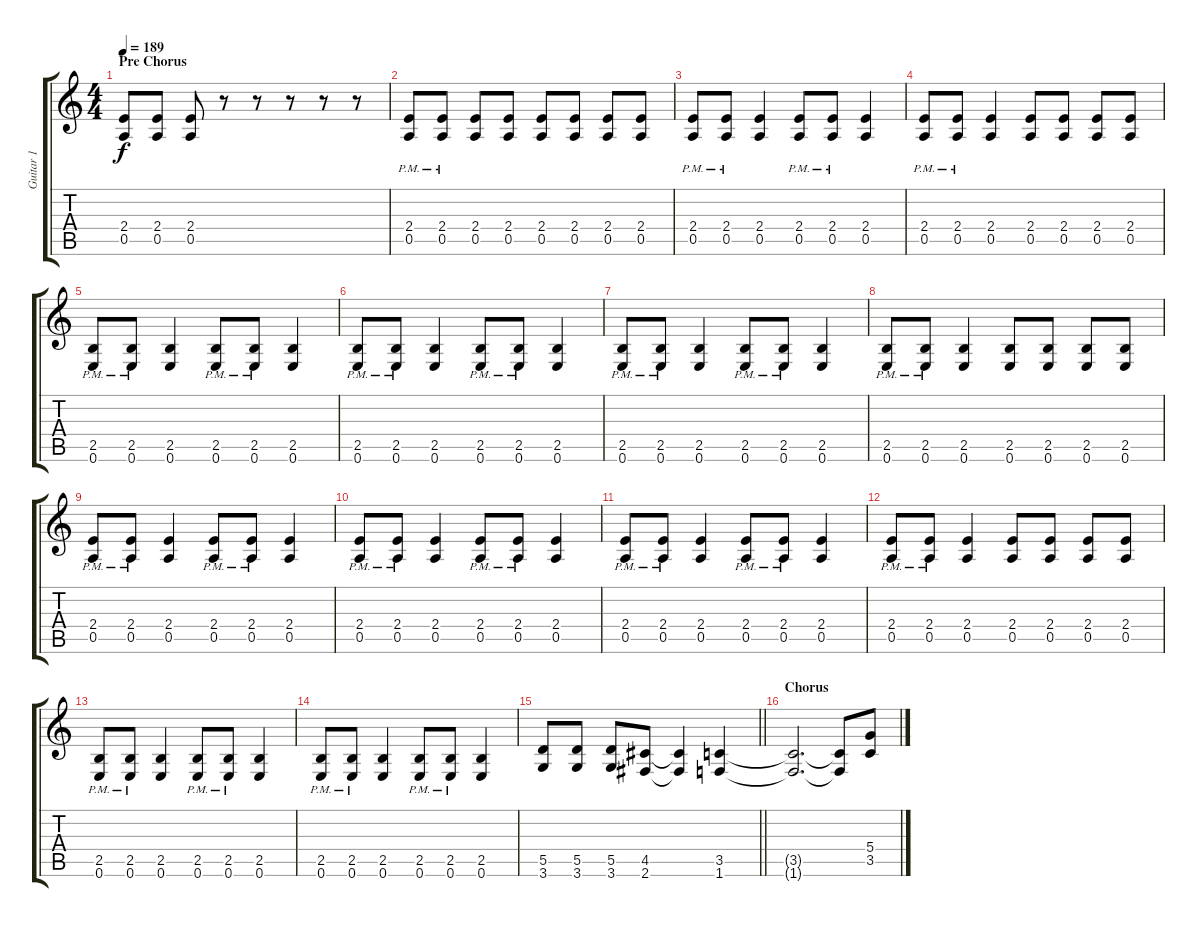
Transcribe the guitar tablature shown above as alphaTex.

\track ("Guitar 1" "Guitar 1") {instrument overdrivenguitar}
\staff {score tabs}
\tuning (E4 B3 G3 D3 A2 E2) {hide}
\ts (4 4)
\section ("" "Pre Chorus")
\tempo 189
\clef g2
\ks c
(2.4 0.5).8{dy f} (2.4 0.5).8 (2.4 0.5).8 r.8 r.8 r.8 r.8 r.8 |
(2.4{pm} 0.5{pm}).8 (2.4 0.5{pm}).8 (2.4 0.5).8 (2.4 0.5).8 (2.4 0.5).8 (2.4 0.5).8 (2.4 0.5).8 (2.4 0.5).8 |
(2.4{pm} 0.5{pm}).8 (2.4{pm} 0.5{pm}).8 (2.4 0.5).4 (2.4{pm} 0.5{pm}).8 (2.4{pm} 0.5{pm}).8 (2.4 0.5).4 |
(2.4{pm} 0.5{pm}).8 (2.4{pm} 0.5{pm}).8 (2.4 0.5).4 (2.4 0.5).8 (2.4 0.5).8 (2.4 0.5).8 (2.4 0.5).8 |
(2.5{pm} 0.6{pm}).8 (2.5{pm} 0.6{pm}).8 (2.5 0.6).4 (2.5{pm} 0.6{pm}).8 (2.5{pm} 0.6{pm}).8 (2.5 0.6).4 |
(2.5{pm} 0.6{pm}).8 (2.5{pm} 0.6{pm}).8 (2.5 0.6).4 (2.5{pm} 0.6{pm}).8 (2.5{pm} 0.6{pm}).8 (2.5 0.6).4 |
(2.5{pm} 0.6{pm}).8 (2.5{pm} 0.6{pm}).8 (2.5 0.6).4 (2.5{pm} 0.6{pm}).8 (2.5{pm} 0.6{pm}).8 (2.5 0.6).4 |
(2.5{pm} 0.6{pm}).8 (2.5{pm} 0.6{pm}).8 (2.5 0.6).4 (2.5 0.6).8 (2.5 0.6).8 (2.5 0.6).8 (2.5 0.6).8 |
(2.4{pm} 0.5{pm}).8 (2.4{pm} 0.5{pm}).8 (2.4 0.5).4 (2.4{pm} 0.5{pm}).8 (2.4{pm} 0.5{pm}).8 (2.4 0.5).4 |
(2.4{pm} 0.5{pm}).8 (2.4{pm} 0.5{pm}).8 (2.4 0.5).4 (2.4{pm} 0.5{pm}).8 (2.4{pm} 0.5{pm}).8 (2.4 0.5).4 |
(2.4{pm} 0.5{pm}).8 (2.4{pm} 0.5{pm}).8 (2.4 0.5).4 (2.4{pm} 0.5{pm}).8 (2.4{pm} 0.5{pm}).8 (2.4 0.5).4 |
(2.4{pm} 0.5{pm}).8 (2.4{pm} 0.5{pm}).8 (2.4 0.5).4 (2.4 0.5).8 (2.4 0.5).8 (2.4 0.5).8 (2.4 0.5).8 |
(2.5{pm} 0.6{pm}).8 (2.5{pm} 0.6{pm}).8 (2.5 0.6).4 (2.5{pm} 0.6{pm}).8 (2.5{pm} 0.6{pm}).8 (2.5 0.6).4 |
(2.5{pm} 0.6{pm}).8 (2.5{pm} 0.6{pm}).8 (2.5 0.6).4 (2.5{pm} 0.6{pm}).8 (2.5{pm} 0.6{pm}).8 (2.5 0.6).4 |
\barLineRight lightlight
(5.5 3.6).8 (5.5 3.6).8 (5.5 3.6).8 (4.5 2.6).8 (4.5{t} 2.6{t}).4 (3.5 1.6).4 |
\section ("" "Chorus")
(3.5{t} 1.6{t}).2{d} (3.5{t} 1.6{t}).8 (5.4 3.5).8
